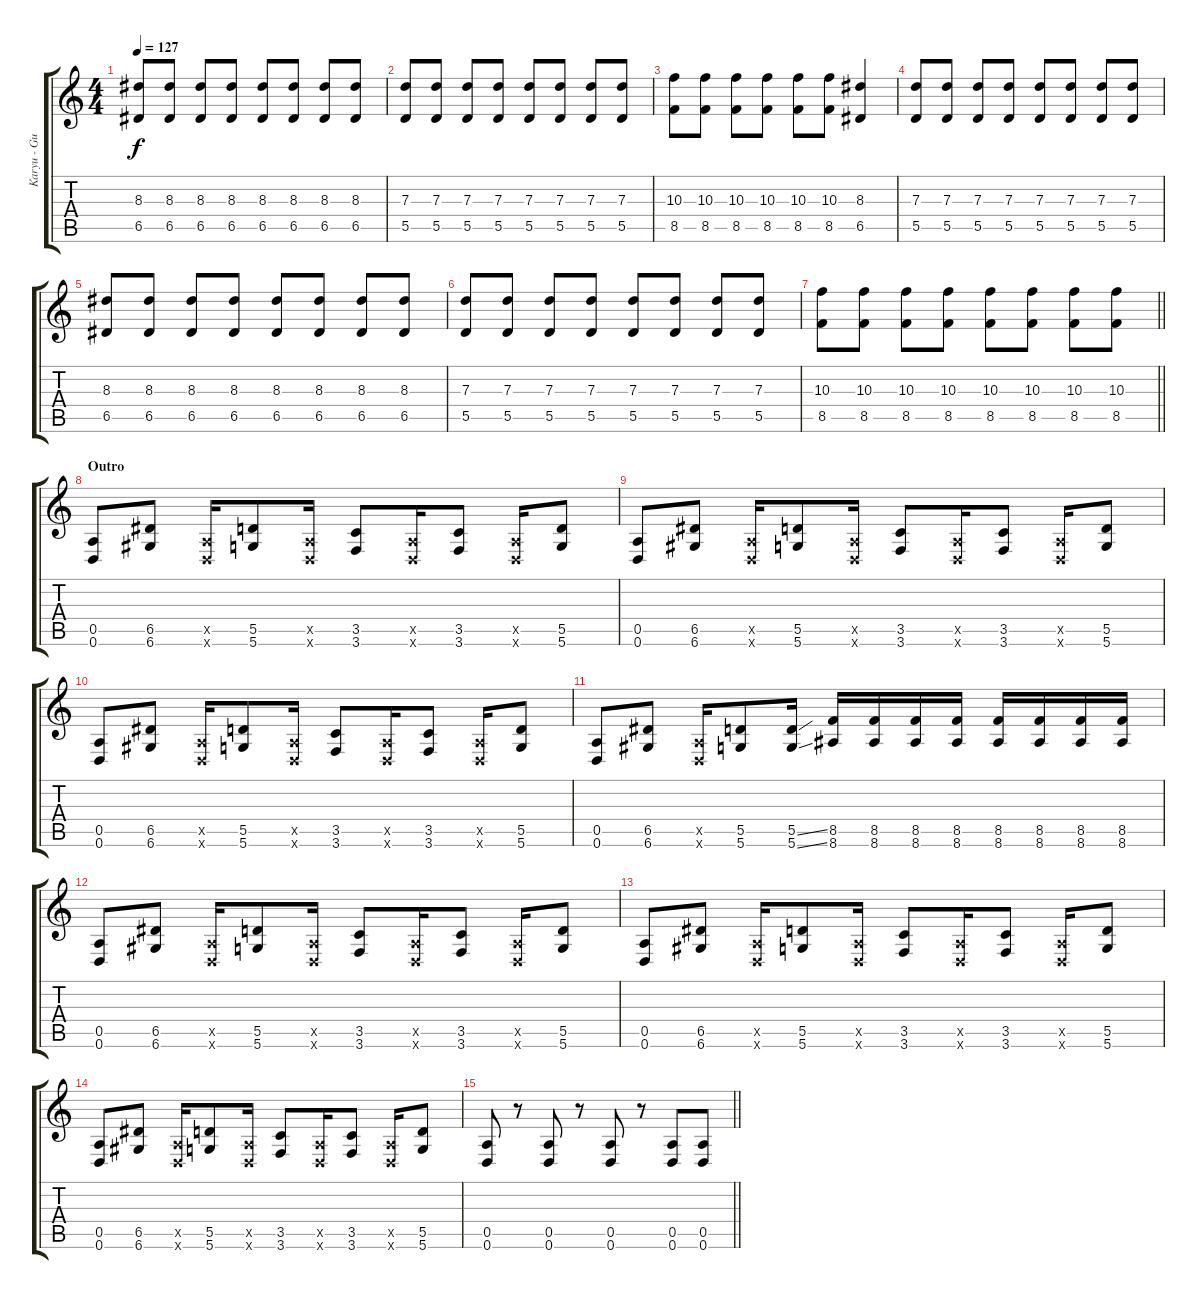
\track ("Karyu - Guitar 2" "Karyu - Gu") {instrument distortionguitar}
\staff {score tabs}
\tuning (E4 B3 G3 D3 A2 D2) {hide}
\ts (4 4)
\tempo 127
\clef g2
\ks c
(8.3 6.5).8{dy f} (8.3 6.5).8 (8.3 6.5).8 (8.3 6.5).8 (8.3 6.5).8 (8.3 6.5).8 (8.3 6.5).8 (8.3 6.5).8 |
(7.3 5.5).8 (7.3 5.5).8 (7.3 5.5).8 (7.3 5.5).8 (7.3 5.5).8 (7.3 5.5).8 (7.3 5.5).8 (7.3 5.5).8 |
(10.3 8.5).8 (10.3 8.5).8 (10.3 8.5).8 (10.3 8.5).8 (10.3 8.5).8 (10.3 8.5).8 (8.3 6.5).4 |
(7.3 5.5).8 (7.3 5.5).8 (7.3 5.5).8 (7.3 5.5).8 (7.3 5.5).8 (7.3 5.5).8 (7.3 5.5).8 (7.3 5.5).8 |
(8.3 6.5).8 (8.3 6.5).8 (8.3 6.5).8 (8.3 6.5).8 (8.3 6.5).8 (8.3 6.5).8 (8.3 6.5).8 (8.3 6.5).8 |
(7.3 5.5).8 (7.3 5.5).8 (7.3 5.5).8 (7.3 5.5).8 (7.3 5.5).8 (7.3 5.5).8 (7.3 5.5).8 (7.3 5.5).8 |
\barLineRight lightlight
(10.3 8.5).8 (10.3 8.5).8 (10.3 8.5).8 (10.3 8.5).8 (10.3 8.5).8 (10.3 8.5).8 (10.3 8.5).8 (10.3 8.5).8 |
\section ("" "Outro")
(0.5 0.6).8 (6.5 6.6).8 (0.5{x} 0.6{x}).16 (5.5 5.6).8 (0.5{x} 0.6{x}).16 (3.5 3.6).8 (0.5{x} 0.6{x}).16 (3.5 3.6).8 (0.5{x} 0.6{x}).16 (5.5 5.6).8 |
(0.5 0.6).8 (6.5 6.6).8 (0.5{x} 0.6{x}).16 (5.5 5.6).8 (0.5{x} 0.6{x}).16 (3.5 3.6).8 (0.5{x} 0.6{x}).16 (3.5 3.6).8 (0.5{x} 0.6{x}).16 (5.5 5.6).8 |
(0.5 0.6).8 (6.5 6.6).8 (0.5{x} 0.6{x}).16 (5.5 5.6).8 (0.5{x} 0.6{x}).16 (3.5 3.6).8 (0.5{x} 0.6{x}).16 (3.5 3.6).8 (0.5{x} 0.6{x}).16 (5.5 5.6).8 |
(0.5 0.6).8 (6.5 6.6).8 (0.5{x} 0.6{x}).16 (5.5 5.6).8 (5.5{ss} 5.6{ss}).16 (8.5 8.6).16 (8.5 8.6).16 (8.5 8.6).16 (8.5 8.6).16 (8.5 8.6).16 (8.5 8.6).16 (8.5 8.6).16 (8.5 8.6).16 |
(0.5 0.6).8 (6.5 6.6).8 (0.5{x} 0.6{x}).16 (5.5 5.6).8 (0.5{x} 0.6{x}).16 (3.5 3.6).8 (0.5{x} 0.6{x}).16 (3.5 3.6).8 (0.5{x} 0.6{x}).16 (5.5 5.6).8 |
(0.5 0.6).8 (6.5 6.6).8 (0.5{x} 0.6{x}).16 (5.5 5.6).8 (0.5{x} 0.6{x}).16 (3.5 3.6).8 (0.5{x} 0.6{x}).16 (3.5 3.6).8 (0.5{x} 0.6{x}).16 (5.5 5.6).8 |
(0.5 0.6).8 (6.5 6.6).8 (0.5{x} 0.6{x}).16 (5.5 5.6).8 (0.5{x} 0.6{x}).16 (3.5 3.6).8 (0.5{x} 0.6{x}).16 (3.5 3.6).8 (0.5{x} 0.6{x}).16 (5.5 5.6).8 |
\barLineRight lightlight
(0.5 0.6).8 r.8 (0.5 0.6).8 r.8 (0.5 0.6).8 r.8 (0.5 0.6).8 (0.5 0.6).8
